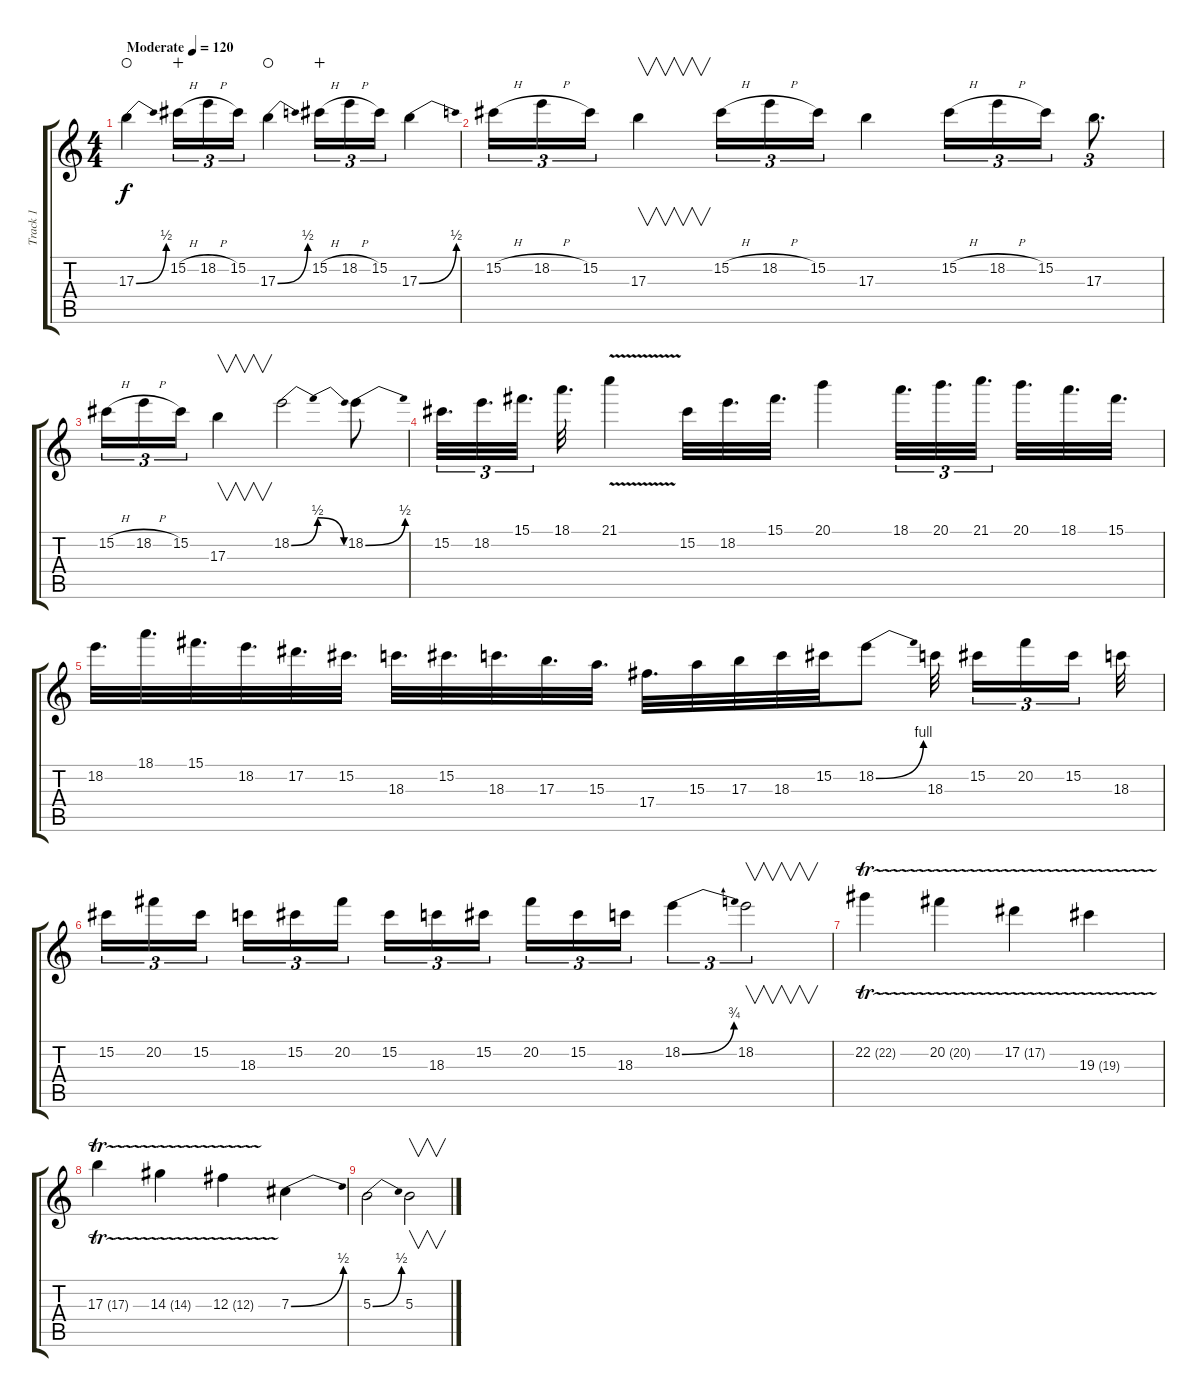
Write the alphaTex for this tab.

\track ("Track 1" "Track 1") {instrument overdrivenguitar}
\staff {score tabs}
\tuning (Eb4 Bb3 Gb3 Db3 Ab2 Eb2) {hide}
\ts (4 4)
\tempo (120 "Moderate")
\clef g2
\ks c
17.3{be (bend 0 0 60 2)}.4{dy f instrument overdrivenguitar waho} 15.2{h}.16{tu (3 2) wahc} 18.2{h}.16{tu (3 2)} 15.2.16{tu (3 2)} 17.3{be (bend 0 0 60 2)}.4{waho} 15.2{h}.16{tu (3 2) wahc} 18.2{h}.16{tu (3 2)} 15.2.16{tu (3 2)} 17.3{be (bend 0 0 60 2)}.4 |
15.2{h}.16{tu (3 2)} 18.2{h}.16{tu (3 2)} 15.2.16{tu (3 2)} 17.3.4{v} 15.2{h}.16{tu (3 2)} 18.2{h}.16{tu (3 2)} 15.2.16{tu (3 2)} 17.3.4 15.2{h}.16{tu (3 2)} 18.2{h}.16{tu (3 2)} 15.2.16{tu (3 2)} 17.3.8{d tu (3 2)} |
15.2{h}.16{tu (3 2)} 18.2{h}.16{tu (3 2)} 15.2.16{tu (3 2)} 17.3.4{v} 18.2{be (bendrelease 0 0 30 2 30 2 60 0)}.2 18.2{be (bend 0 0 60 2)}.8 |
15.2.32{d tu (3 2)} 18.2.32{d tu (3 2)} 15.1.32{d tu (3 2) beam splitsecondary} 18.1.32{d} 21.1{v}.4 15.2.32 18.2.32{d} 15.1.32{d} 20.1.4 18.1.32{d tu (3 2)} 20.1.32{d tu (3 2)} 21.1.32{d tu (3 2) beam splitsecondary} 20.1.32{d} 18.1.32{d} 15.1.32{d} |
18.2.32{d} 18.1.32{d} 15.1.32{d} 18.2.32{d} 17.2.32{d} 15.2.32{d} 18.3.32{d} 15.2.32{d} 18.3.32{d} 17.3.32{d} 15.3.32{d} 17.4.32{d} 15.3.32 17.3.32 18.3.32 15.2.32 18.2{be (bend 0 0 60 4)}.8 18.3.32{beam splitsecondary} 15.2.16{tu (3 2)} 20.2.16{tu (3 2)} 15.2.16{tu (3 2) beam splitsecondary} 18.3.32 |
15.2.16{tu (3 2)} 20.2.16{tu (3 2)} 15.2.16{tu (3 2) beam splitsecondary} 18.3.16{tu (3 2)} 15.2.16{tu (3 2)} 20.2.16{tu (3 2)} 15.2.16{tu (3 2)} 18.3.16{tu (3 2)} 15.2.16{tu (3 2) beam splitsecondary} 20.2.16{tu (3 2)} 15.2.16{tu (3 2)} 18.3.16{tu (3 2)} 18.2{be (bend 0 0 60 3)}.4{tu (3 2)} 18.2.2{v tu (3 2)} |
22.2{tr (22 32)}.4 20.2{tr (20 32)}.4 17.2{tr (17 32)}.4 19.3{tr (19 32)}.4 |
17.3{tr (17 32)}.4 14.3{tr (14 32)}.4 12.3{tr (12 32)}.4 7.3{be (bend 0 0 60 2)}.4 |
5.3{be (bend 0 0 60 2)}.2 5.3.2{v}
